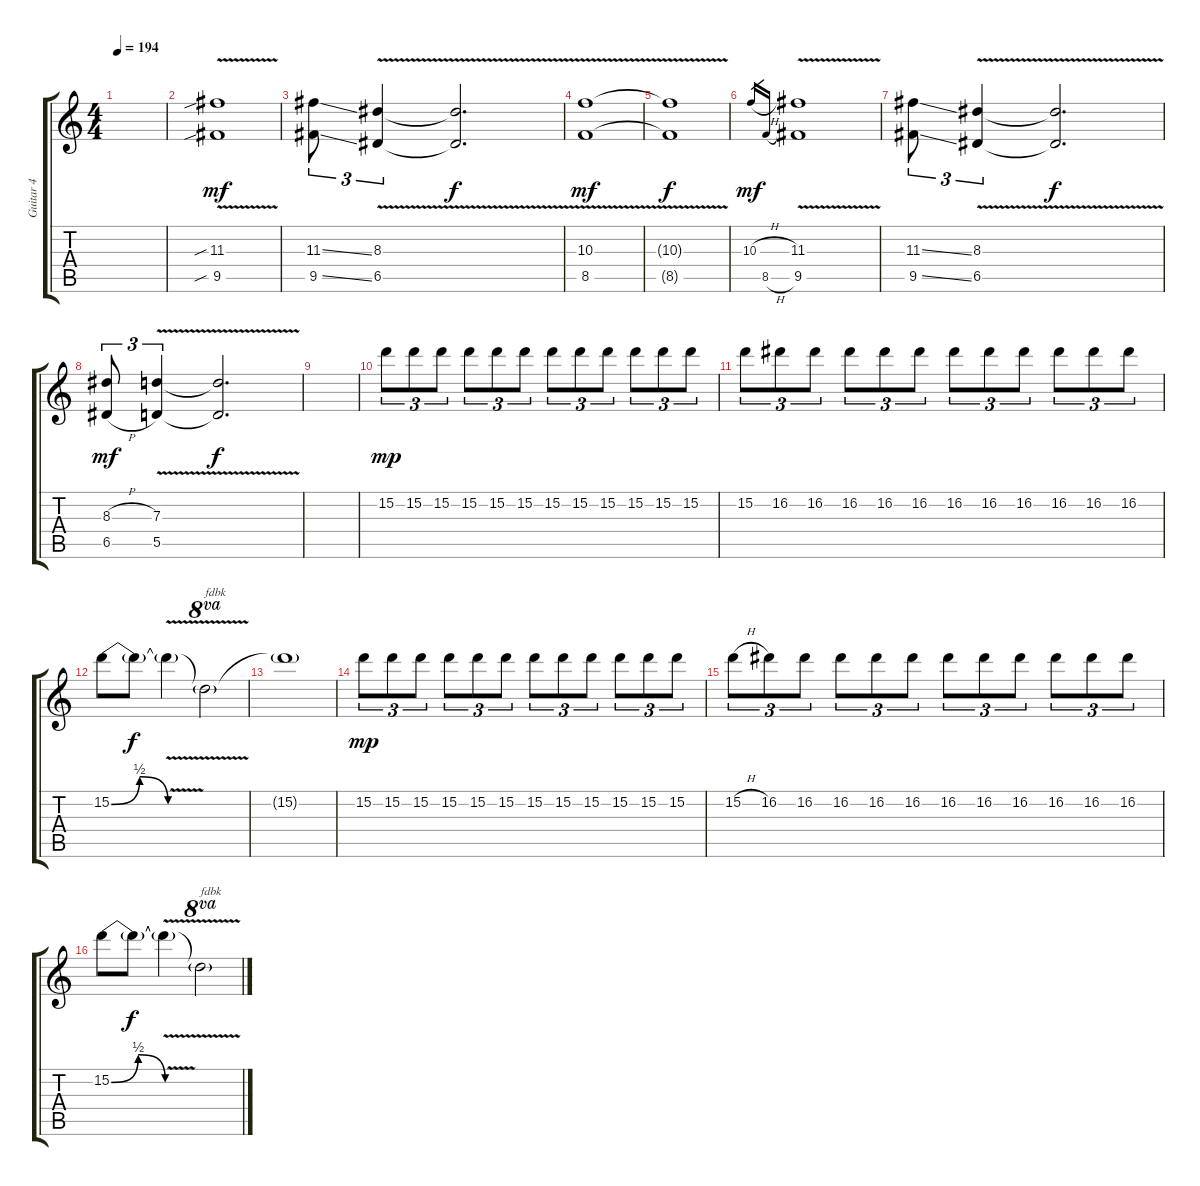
\track ("Guitar 4" "Guitar 4") {instrument distortionguitar}
\staff {score tabs}
\tuning (E4 B3 G3 D3 A2 D2) {hide}
\ts (4 4)
\tempo 194
\clef g2
\ks c
|
(11.3{v sib} 9.5{sib}).1{dy mf} |
(11.3{ss} 9.5{ss}).8{tu (3 2)} (8.3{v} 6.5{v}).4{tu (3 2)} (8.3{t} 6.5{t}).2{d dy f} |
(10.3{v} 8.5{v}).1{dy mf} |
(10.3{t} 8.5{t}).1{dy f} |
10.3{h}.16{gr dy mf} 8.5{h}.16{gr} (11.3{v} 9.5{v}).1 |
(11.3{ss} 9.5{ss}).8{tu (3 2)} (8.3{v} 6.5{v}).4{tu (3 2)} (8.3{t} 6.5{t}).2{d dy f} |
(8.3{h} 6.5{h}).8{tu (3 2) dy mf} (7.3{v} 5.5{v}).4{tu (3 2)} (7.3{t} 5.5{t}).2{d dy f} |
|
15.2.8{tu (3 2) dy mp} 15.2.8{tu (3 2)} 15.2.8{tu (3 2)} 15.2.8{tu (3 2)} 15.2.8{tu (3 2)} 15.2.8{tu (3 2)} 15.2.8{tu (3 2)} 15.2.8{tu (3 2)} 15.2.8{tu (3 2)} 15.2.8{tu (3 2)} 15.2.8{tu (3 2)} 15.2.8{tu (3 2)} |
15.2.8{tu (3 2)} 16.2.8{tu (3 2)} 16.2.8{tu (3 2)} 16.2.8{tu (3 2)} 16.2.8{tu (3 2)} 16.2.8{tu (3 2)} 16.2.8{tu (3 2)} 16.2.8{tu (3 2)} 16.2.8{tu (3 2)} 16.2.8{tu (3 2)} 16.2.8{tu (3 2)} 16.2.8{tu (3 2)} |
15.2{be (bendrelease 0 0 15 2 15 2 60 0)}.8 15.2{t}.8{dy f} 15.2{v t}.4 15.2{t}.2{ot 8va txt "fdbk"} |
15.2{t}.1 |
15.2.8{tu (3 2) dy mp} 15.2.8{tu (3 2)} 15.2.8{tu (3 2)} 15.2.8{tu (3 2)} 15.2.8{tu (3 2)} 15.2.8{tu (3 2)} 15.2.8{tu (3 2)} 15.2.8{tu (3 2)} 15.2.8{tu (3 2)} 15.2.8{tu (3 2)} 15.2.8{tu (3 2)} 15.2.8{tu (3 2)} |
15.2{h}.8{tu (3 2)} 16.2.8{tu (3 2)} 16.2.8{tu (3 2)} 16.2.8{tu (3 2)} 16.2.8{tu (3 2)} 16.2.8{tu (3 2)} 16.2.8{tu (3 2)} 16.2.8{tu (3 2)} 16.2.8{tu (3 2)} 16.2.8{tu (3 2)} 16.2.8{tu (3 2)} 16.2.8{tu (3 2)} |
15.2{be (bendrelease 0 0 15 2 15 2 60 0)}.8 15.2{t}.8{dy f} 15.2{v t}.4 15.2{t}.2{ot 8va txt "fdbk"}
